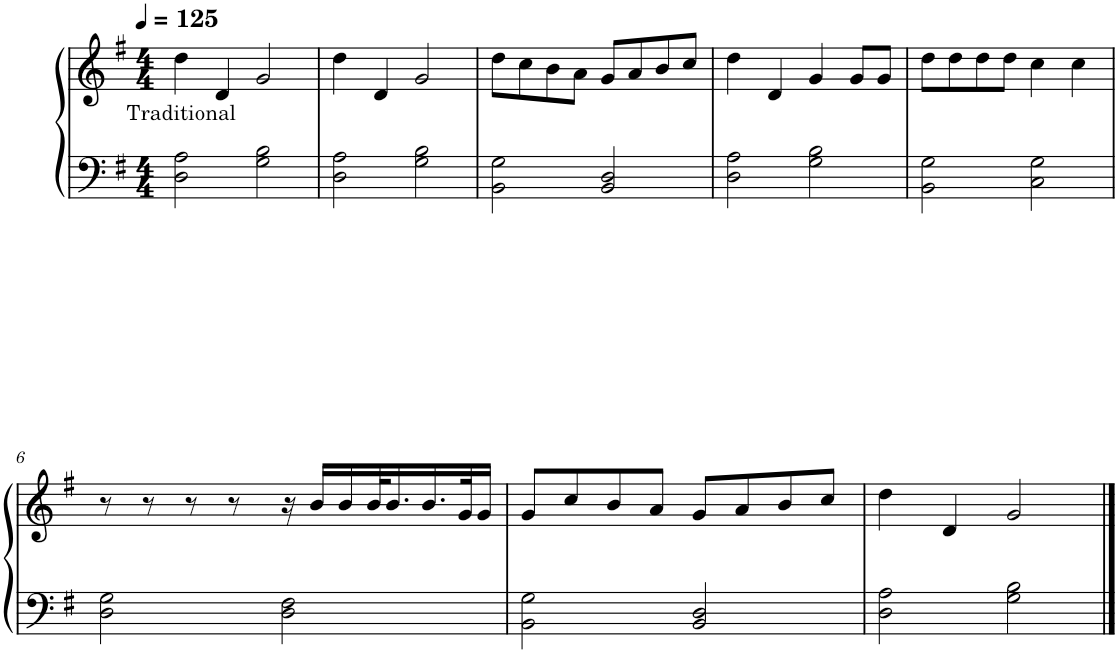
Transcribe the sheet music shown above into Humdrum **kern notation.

**kern	**kern	**text
*part1	*part1	*part1
*staff2	*staff1	*staff1
*I"Piano, Piano	*	*
*I'Pno.	*	*
*clefF4	*clefG2	*
*k[f#]	*k[f#]	*
*M4/4	*M4/4	*
*MM125	*MM125	*
=1	=1	=1
!	!	!LO:LY:b
2D\ 2A\	4dd\	Traditional
.	4d/	.
2G\ 2B\	2g/	.
=2	=2	=2
2D\ 2A\	4dd\	.
.	4d/	.
2G\ 2B\	2g/	.
=3	=3	=3
2BB\ 2G\	8dd\L	.
.	8cc\	.
.	8b\	.
.	8a\J	.
2BB/ 2D/	8g/L	.
.	8a/	.
.	8b/	.
.	8cc/J	.
=4	=4	=4
2D\ 2A\	4dd\	.
.	4d/	.
2G\ 2B\	4g/	.
.	8g/L	.
.	8g/J	.
=5	=5	=5
2BB\ 2G\	8dd\L	.
.	8dd\	.
.	8dd\	.
.	8dd\J	.
2C\ 2G\	4cc\	.
.	4cc\	.
!!LO:LB:g=z
=6	=6	=6
2D\ 2G\	8r	.
.	8r	.
.	8r	.
.	8r	.
2D\ 2F#\	16r	.
.	16b/LL	.
.	16b/	.
.	32b/K	.
.	16.b/	.
.	16.b/	.
.	32g/K	.
.	16g/JJ	.
=7	=7	=7
2BB\ 2G\	8g/L	.
.	8cc/	.
.	8b/	.
.	8a/J	.
2BB/ 2D/	8g/L	.
.	8a/	.
.	8b/	.
.	8cc/J	.
=8	=8	=8
2D\ 2A\	4dd\	.
.	4d/	.
2G\ 2B\	2g/	.
==	==	==
*-	*-	*-
